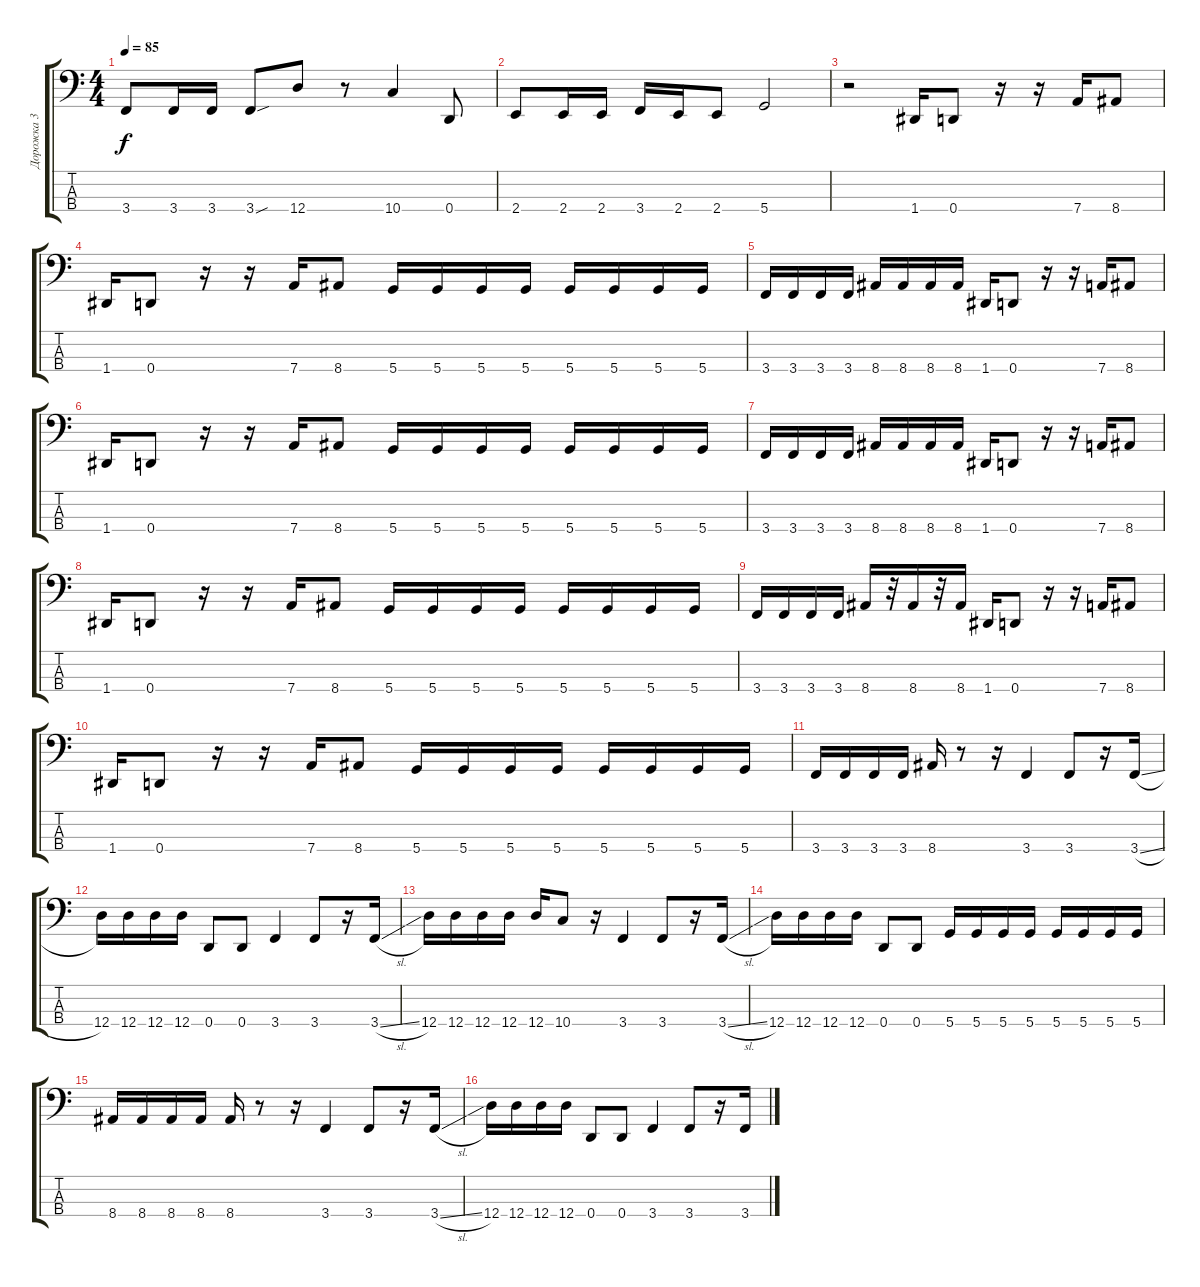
\track ("Дорожка 3" "Дорожка 3") {instrument electricbassfinger}
\staff {score tabs}
\tuning (G2 D2 A1 D1) {hide}
\ts (4 4)
\tempo 85
\clef f4
\ks c
3.4.8{dy f} 3.4.16 3.4.16 3.4{sou}.8 12.4.8 r.8 10.4.4 0.4.8 |
2.4.8 2.4.16 2.4.16 3.4.16 2.4.16 2.4.8 5.4.2 |
r.2 1.4.16 0.4.8 r.16 r.16 7.4.16 8.4.8 |
1.4.16 0.4.8 r.16 r.16 7.4.16 8.4.8 5.4.16 5.4.16 5.4.16 5.4.16 5.4.16 5.4.16 5.4.16 5.4.16 |
3.4.16 3.4.16 3.4.16 3.4.16 8.4.16 8.4.16 8.4.16 8.4.16 1.4.16 0.4.8 r.16 r.16 7.4.16 8.4.8 |
1.4.16 0.4.8 r.16 r.16 7.4.16 8.4.8 5.4.16 5.4.16 5.4.16 5.4.16 5.4.16 5.4.16 5.4.16 5.4.16 |
3.4.16 3.4.16 3.4.16 3.4.16 8.4.16 8.4.16 8.4.16 8.4.16 1.4.16 0.4.8 r.16 r.16 7.4.16 8.4.8 |
1.4.16 0.4.8 r.16 r.16 7.4.16 8.4.8 5.4.16 5.4.16 5.4.16 5.4.16 5.4.16 5.4.16 5.4.16 5.4.16 |
3.4.16 3.4.16 3.4.16 3.4.16 8.4.16 r.32 8.4.16 r.32 8.4.16 1.4.16 0.4.8 r.16 r.16 7.4.16 8.4.8 |
1.4.16 0.4.8 r.16 r.16 7.4.16 8.4.8 5.4.16 5.4.16 5.4.16 5.4.16 5.4.16 5.4.16 5.4.16 5.4.16 |
3.4.16 3.4.16 3.4.16 3.4.16 8.4.16 r.8 r.16 3.4.4 3.4.8 r.16 3.4{sl}.16 |
12.4.16 12.4.16 12.4.16 12.4.16 0.4.8 0.4.8 3.4.4 3.4.8 r.16 3.4{sl}.16 |
12.4.16 12.4.16 12.4.16 12.4.16 12.4.16 10.4.8 r.16 3.4.4 3.4.8 r.16 3.4{sl}.16 |
12.4.16 12.4.16 12.4.16 12.4.16 0.4.8 0.4.8 5.4.16 5.4.16 5.4.16 5.4.16 5.4.16 5.4.16 5.4.16 5.4.16 |
8.4.16 8.4.16 8.4.16 8.4.16 8.4.16 r.8 r.16 3.4.4 3.4.8 r.16 3.4{sl}.16 |
12.4.16 12.4.16 12.4.16 12.4.16 0.4.8 0.4.8 3.4.4 3.4.8 r.16 3.4{sl}.16
